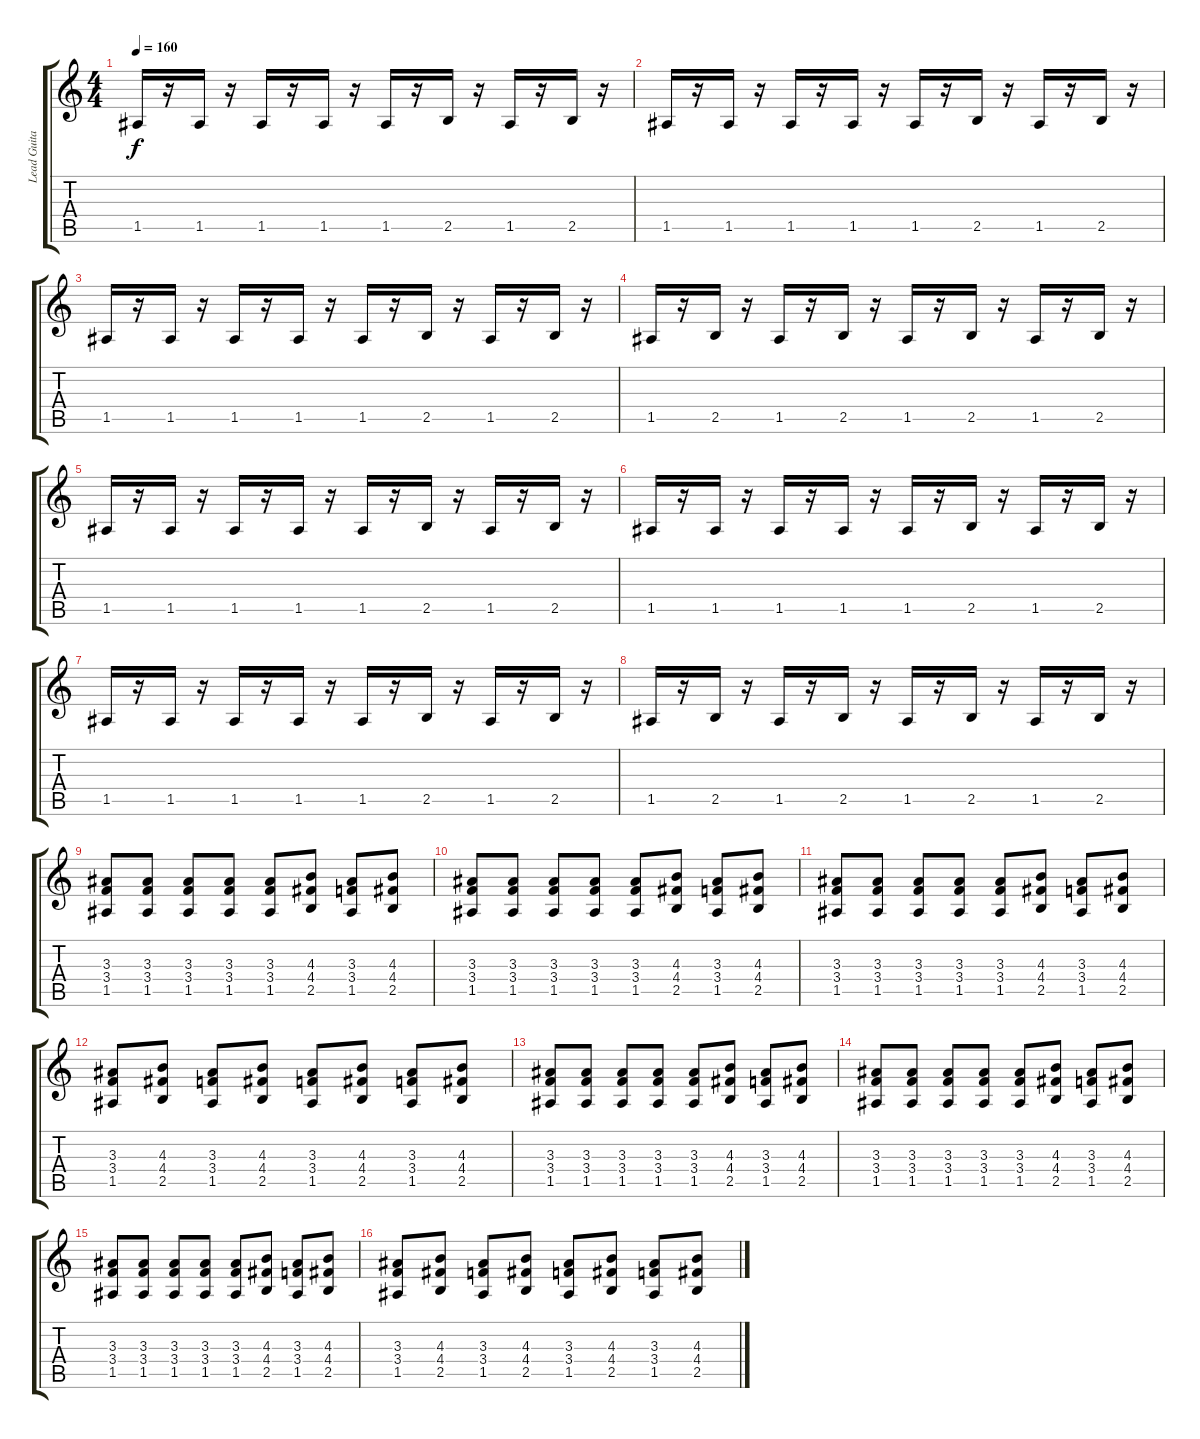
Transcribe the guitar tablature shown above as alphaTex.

\track ("Lead Guitar" "Lead Guita") {instrument distortionguitar}
\staff {score tabs}
\tuning (E4 B3 G3 D3 A2 D2) {hide}
\ts (4 4)
\tempo 160
\clef g2
\ks c
1.5.16{dy f balance 0 instrument distortionguitar} r.16 1.5.16 r.16 1.5.16 r.16 1.5.16 r.16 1.5.16 r.16 2.5.16{balance 16} r.16 1.5.16{balance 0} r.16 2.5.16{balance 16} r.16 |
1.5.16{balance 0} r.16 1.5.16 r.16 1.5.16 r.16 1.5.16 r.16 1.5.16 r.16 2.5.16{balance 16} r.16 1.5.16{balance 0} r.16 2.5.16{balance 16} r.16 |
1.5.16{balance 0} r.16 1.5.16 r.16 1.5.16 r.16 1.5.16 r.16 1.5.16 r.16 2.5.16{balance 16} r.16 1.5.16{balance 0} r.16 2.5.16{balance 16} r.16 |
1.5.16{balance 0} r.16 2.5.16 r.16 1.5.16 r.16 2.5.16 r.16 1.5.16 r.16 2.5.16{balance 16} r.16 1.5.16{balance 0} r.16 2.5.16{balance 16} r.16 |
1.5.16{balance 0} r.16 1.5.16 r.16 1.5.16 r.16 1.5.16 r.16 1.5.16 r.16 2.5.16 r.16 1.5.16 r.16 2.5.16 r.16 |
1.5.16 r.16 1.5.16 r.16 1.5.16 r.16 1.5.16 r.16 1.5.16 r.16 2.5.16 r.16 1.5.16 r.16 2.5.16 r.16 |
1.5.16 r.16 1.5.16 r.16 1.5.16 r.16 1.5.16 r.16 1.5.16 r.16 2.5.16 r.16 1.5.16 r.16 2.5.16 r.16 |
1.5.16 r.16 2.5.16 r.16 1.5.16 r.16 2.5.16 r.16 1.5.16 r.16 2.5.16 r.16 1.5.16 r.16 2.5.16 r.16 |
(3.3 3.4 1.5).8{balance 8} (3.3 3.4 1.5).8 (3.3 3.4 1.5).8 (3.3 3.4 1.5).8 (3.3 3.4 1.5).8 (4.3 4.4 2.5).8 (3.3 3.4 1.5).8 (4.3 4.4 2.5).8 |
(3.3 3.4 1.5).8 (3.3 3.4 1.5).8 (3.3 3.4 1.5).8 (3.3 3.4 1.5).8 (3.3 3.4 1.5).8 (4.3 4.4 2.5).8 (3.3 3.4 1.5).8 (4.3 4.4 2.5).8 |
(3.3 3.4 1.5).8 (3.3 3.4 1.5).8 (3.3 3.4 1.5).8 (3.3 3.4 1.5).8 (3.3 3.4 1.5).8 (4.3 4.4 2.5).8 (3.3 3.4 1.5).8 (4.3 4.4 2.5).8 |
(3.3 3.4 1.5).8 (4.3 4.4 2.5).8 (3.3 3.4 1.5).8 (4.3 4.4 2.5).8 (3.3 3.4 1.5).8 (4.3 4.4 2.5).8 (3.3 3.4 1.5).8 (4.3 4.4 2.5).8 |
(3.3 3.4 1.5).8 (3.3 3.4 1.5).8 (3.3 3.4 1.5).8 (3.3 3.4 1.5).8 (3.3 3.4 1.5).8 (4.3 4.4 2.5).8 (3.3 3.4 1.5).8 (4.3 4.4 2.5).8 |
(3.3 3.4 1.5).8 (3.3 3.4 1.5).8 (3.3 3.4 1.5).8 (3.3 3.4 1.5).8 (3.3 3.4 1.5).8 (4.3 4.4 2.5).8 (3.3 3.4 1.5).8 (4.3 4.4 2.5).8 |
(3.3 3.4 1.5).8 (3.3 3.4 1.5).8 (3.3 3.4 1.5).8 (3.3 3.4 1.5).8 (3.3 3.4 1.5).8 (4.3 4.4 2.5).8 (3.3 3.4 1.5).8 (4.3 4.4 2.5).8 |
(3.3 3.4 1.5).8 (4.3 4.4 2.5).8 (3.3 3.4 1.5).8 (4.3 4.4 2.5).8 (3.3 3.4 1.5).8 (4.3 4.4 2.5).8 (3.3 3.4 1.5).8 (4.3 4.4 2.5).8
